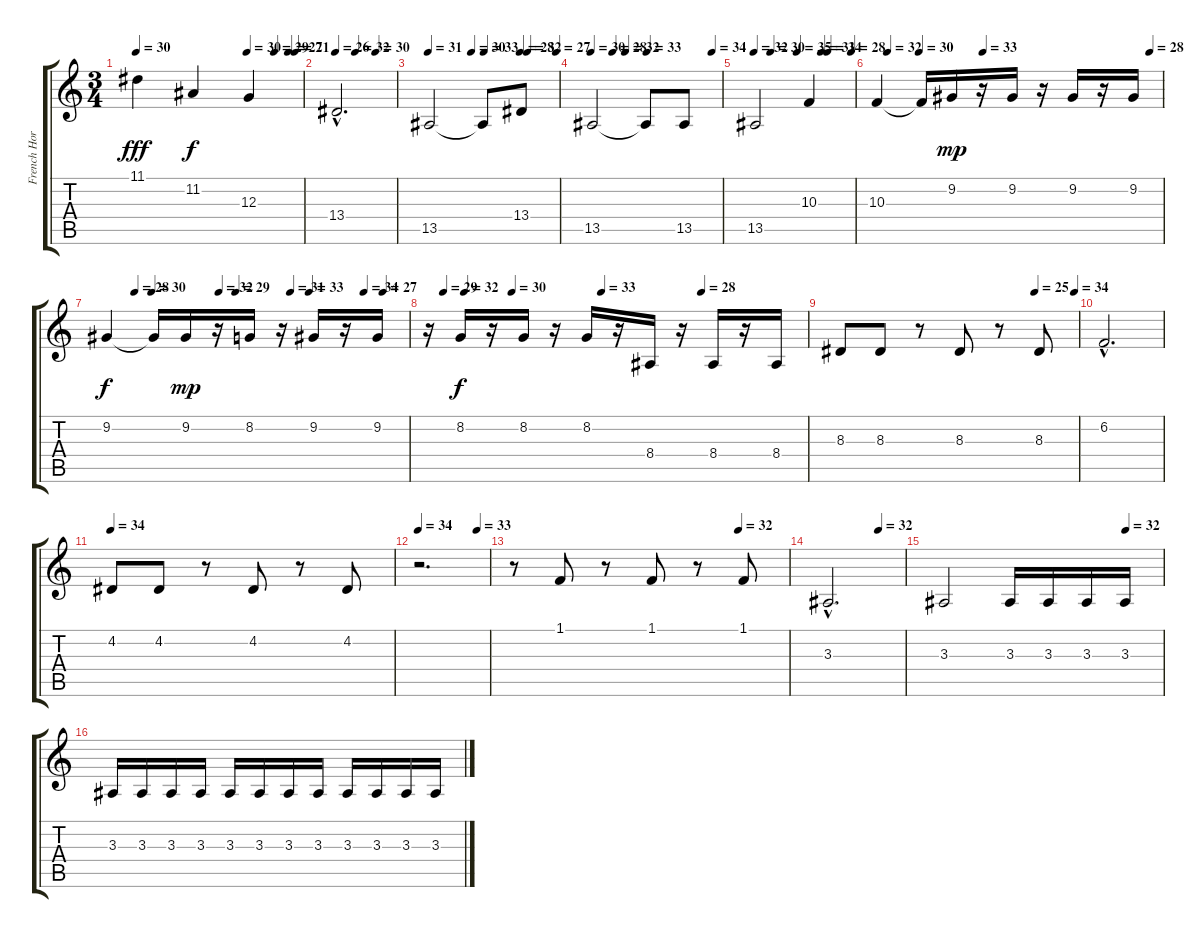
\track ("French Horn" "French Hor") {instrument frenchhorn}
\staff {score tabs}
\tuning (E4 B3 G3 D3 A2 E2) {hide}
\ts (3 4)
\tempo 30
\tempo (30 0.6666666666666666)
\tempo (29 0.8333333333333334)
\tempo (27 0.9166666666666666)
\tempo (21 0.9583333333333334)
\clef g2
\ks c
11.1.4{dy fff} 11.2.4{dy f} 12.3.4 |
\tempo 26
\tempo (32 0.3333333333333333)
\tempo (30 0.6666666666666666)
13.4{hac}.2{d} |
\tempo 31
\tempo (30 0.3333333333333333)
\tempo (33 0.4305555555555556)
\tempo (28 0.7083333333333334)
\tempo (32 0.7638888888888888)
\tempo (27 0.9861111111111112)
13.5.2 13.5{t}.8 13.4.8 |
\tempo 30
\tempo (28 0.16666666666666666)
\tempo (32 0.2638888888888889)
\tempo (33 0.4305555555555556)
\tempo (34 0.9305555555555556)
13.5.2 13.5{t}.8 13.5.8 |
\tempo 32
\tempo (30 0.16666666666666666)
\tempo (35 0.4305555555555556)
\tempo (31 0.6736111111111112)
\tempo (34 0.7361111111111112)
\tempo (28 0.9722222222222222)
13.5.2 10.3.4 |
\tempo (32 0.041666666666666664)
\tempo (30 0.1527777777777778)
\tempo (33 0.375)
\tempo (28 0.9583333333333334)
10.3.4 10.3{t}.16 9.2.16{dy mp} r.16 9.2.16 r.16 9.2.16 r.16 9.2.16 |
\tempo (28 0.09722222222222222)
\tempo (30 0.1527777777777778)
\tempo (32 0.375)
\tempo (29 0.4305555555555556)
\tempo (31 0.6111111111111112)
\tempo (33 0.6736111111111112)
\tempo (34 0.8541666666666666)
\tempo (27 0.9166666666666666)
9.2.4{dy f} 9.2{t}.16 9.2.16{dy mp} r.16 8.2.16 r.16 9.2.16 r.16 9.2.16 |
\tempo (29 0.041666666666666664)
\tempo (32 0.09722222222222222)
\tempo (30 0.2222222222222222)
\tempo (33 0.4583333333333333)
\tempo (28 0.7222222222222222)
r.16 8.2.16{dy f} r.16 8.2.16 r.16 8.2.16 r.16 8.4.16 r.16 8.4.16 r.16 8.4.16 |
\tempo (25 0.8194444444444444)
\tempo (34 0.9861111111111112)
8.3.8 8.3.8 r.8 8.3.8 r.8 8.3.8 |
6.2{hac}.2{d} |
\tempo 34
4.2.8 4.2.8 r.8 4.2.8 r.8 4.2.8 |
\tempo 34
\tempo (33 0.8333333333333334)
r.2{d} |
\tempo (32 0.8194444444444444)
r.8 1.1.8 r.8 1.1.8 r.8 1.1.8 |
\tempo (32 0.6666666666666666)
3.3{hac}.2{d} |
\tempo (32 0.8333333333333334)
3.3.2 3.3.16 3.3.16 3.3.16 3.3.16 |
3.3.16 3.3.16 3.3.16 3.3.16 3.3.16 3.3.16 3.3.16 3.3.16 3.3.16 3.3.16 3.3.16 3.3.16
